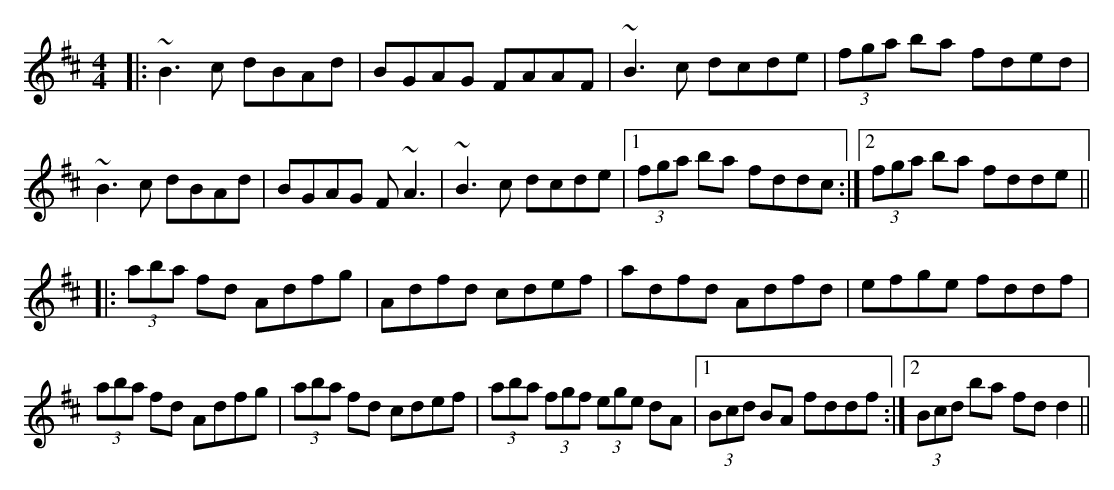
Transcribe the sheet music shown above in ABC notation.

X:1
M:4/4
K:D
|:~B3c dBAd|BGAG FAAF|~B3c dcde|(3fga ba fded|
~B3c dBAd|BGAG F~A3|~B3c dcde|1 (3fga ba fddc:|2 (3fga ba fdde||
|:(3aba fd Adfg|Adfd cdef|adfd Adfd|efge fddf|
(3aba fd Adfg|(3aba fd cdef|(3aba (3fgf (3ege dA|1 (3Bcd BA fddf:|2 (3Bcd ba fdd2||
